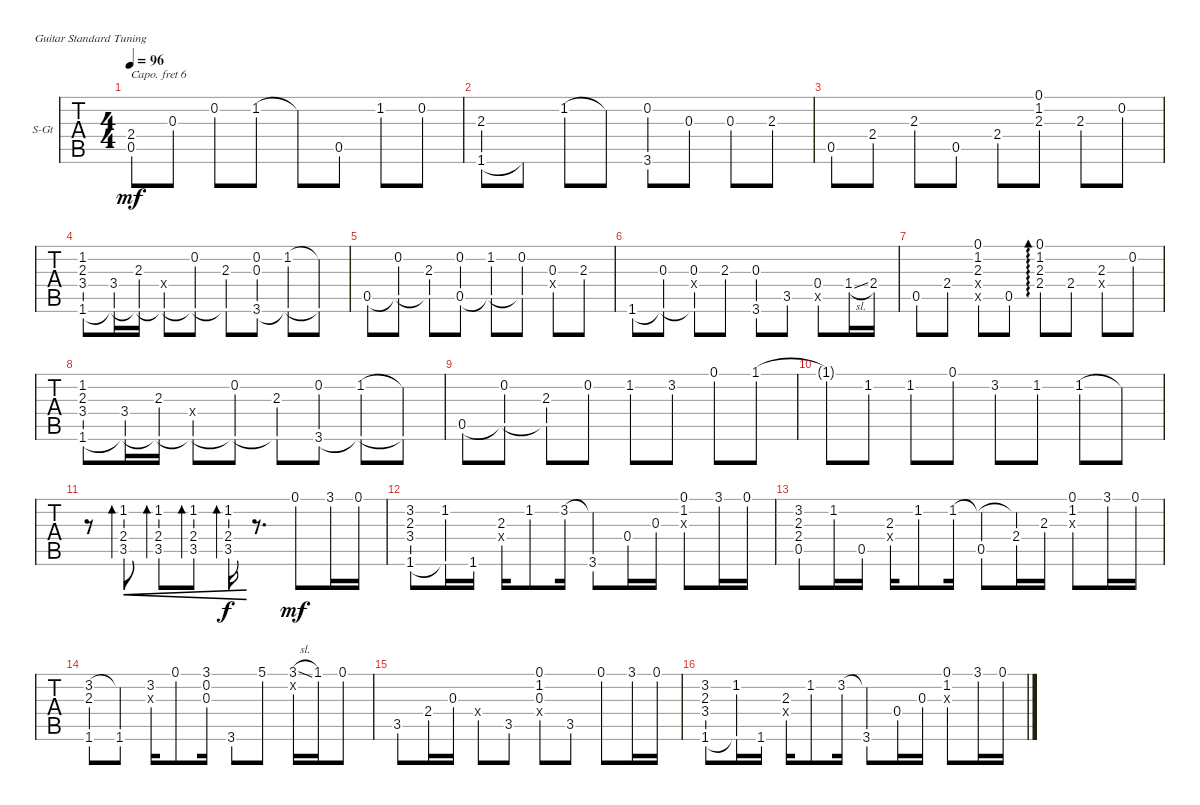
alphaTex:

\defaultSystemsLayout 4
\bracketExtendMode groupsimilarinstruments
\firstSystemTrackNameOrientation horizontal
\otherSystemsTrackNameOrientation horizontal
\track ("Steel Guitar" "S-Gt") {instrument acousticguitarsteel}
\staff {tabs}
\capo 6
\tuning (E4 B3 G3 D3 A2 E2)
\ts (4 4)
\tempo 96
\clef g2
\ks c
(0.5 2.4).8{dy mf} 0.3.8 0.2.8 1.2.8 1.2{t}.8 0.5.8 1.2.8 0.2.8 |
(2.3 1.6).8 1.6{t}.8 1.2.8 1.2{t}.8 (0.2 3.6).8 0.3.8 0.3.8 2.3.8 |
0.5.8 2.4.8 2.3.8 0.5.8 2.4.8 (2.3 1.2 0.1).8 2.3.8 0.2.8 |
(1.2 2.3 3.4 1.6).8 (3.4 1.6{t}).16 (2.3 1.6{t}).16 (3.4{x} 1.6{t}).8 (0.2 1.6{t}).8 (2.3 1.6{t}).8 (0.2 3.6 0.3).8 (1.2 3.6{t}).8 (1.2{t} 3.6{t}).8 |
0.5.8 (0.2 0.5{t}).8 (2.3 0.5{t}).8 (0.2 0.5).8 (1.2 0.5{t}).8 (0.5{t} 0.2).8 (0.3 0.4{x}).8 2.3.8 |
1.6.8 (1.6{t} 0.3).8 (1.6{t} 0.3 0.4{x}).8 2.3.8 (3.6 0.3).8 3.5.8 (0.4 0.5{x}).8 1.4{sl}.16 2.4.16 |
0.5.8 2.4.8 (2.3 1.2 0.1 0.4{x} 0.5{x}).8 0.5.8 (2.4 0.1 1.2 2.3).8{ad 0} 2.4.8 (2.3 0.4{x}).8 0.2.8 |
(1.2 2.3 3.4 1.6).8 (3.4 1.6{t}).16 (2.3 1.6{t}).16 (3.4{x} 1.6{t}).8 (0.2 1.6{t}).8 (2.3 1.6{t}).8 (0.2 3.6).8 (1.2 3.6{t}).8 (1.2{t} 3.6{t}).8 |
0.5.8 (0.2 0.5{t}).8 (2.3 0.5{t}).8 0.2.8 1.2.8 3.2.8 0.1.8 1.1.8 |
1.1{t}.8 1.2.8 1.2.8 0.1.8 3.2.8 1.2.8 1.2.8 1.2{t}.8 |
r.8 (1.2 3.5 2.4).8{bd 30 cre} (1.2 2.4 3.5).8{bd 30 cre} (1.2 3.5 2.4).8{bd 30 cre} (1.2 3.5 2.4).16{bd 30 cre dy f} r.8{d} 0.1.8{dy mf} 3.1.16 0.1.16 |
(3.2 1.6 3.4 2.3).8 (1.2 1.6{t}).16 1.6.16 (2.3 0.4{x}).16 1.2.8 3.2.16 (3.6 3.2{t}).8 0.4.16 0.3.16 (0.1 1.2 0.3{x}).8 3.1.16 0.1.16 |
(3.2 0.5 2.3 2.4).8 1.2.16 0.5.16 (2.3 0.4{x}).16 1.2.8 1.2.16 (1.2{t} 0.5).8 (1.2{t} 2.4).16 2.3.16 (0.1 1.2 0.3{x}).8 3.1.16 0.1.16 |
(3.2 2.3 1.6).8 (3.2{t} 1.6).8 (3.2 0.3{x}).16 0.1.8 (3.1 0.2 0.3).16 3.6.8 5.1.8 (3.1{sl} 0.2{x}).16 1.1.16 0.1.8 |
3.5.8 2.4.16 0.3.16 0.4{x}.8 3.5.8 (0.4{x} 0.3 1.2 0.1).8 3.5.8 0.1.8 3.1.16 0.1.16 |
(3.2 1.6 3.4 2.3).8 (1.2 1.6{t}).16 1.6.16 (2.3 0.4{x}).16 1.2.8 3.2.16 (3.6 3.2{t}).8 0.4.16 0.3.16 (0.1 1.2 0.3{x}).8 3.1.16 0.1.16
